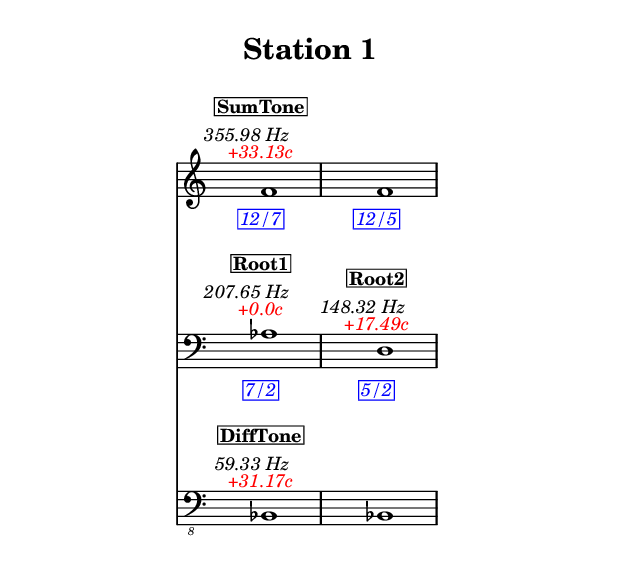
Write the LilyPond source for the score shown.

\version "2.20.0"
\language "english"

#(set-default-paper-size "a6" 'portrait)
#(set-global-staff-size 16)

\header {
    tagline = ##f
    title = \markup {
        \pad-around
            #3
            "Station 1"
        }
}

\layout {
    indent = #25
}

\paper {
    systems-per-page = 1
}

\score {
    \new Score
    <<
        \new Staff
        \with
        {
            \remove Time_signature_engraver
        }
        {
            \clef "treble"
            f'1
            - \tweak color #red
            ^ \markup {
                \halign
                    #0
                    \italic
                        {
                            +33.13c
                        }
                }
            ^ \markup {
                \halign
                    #1
                    \italic
                        {
                            355.98
                            Hz
                        }
                }
            ^ \markup {
                \pad-around
                    #1
                    \box
                        \vcenter
                            \halign
                                #0
                                \bold
                                    {
                                        SumTone
                                    }
                }
            - \tweak color #blue
            _ \markup {
                \pad-around
                    #1
                    \box
                        \halign
                            #0
                            \italic
                                {
                                    12/7
                                }
                }
            \override Score.NonMusicalPaperColumn.padding = #5
            \clef "treble"
            f'1
            - \tweak color #blue
            _ \markup {
                \pad-around
                    #1
                    \box
                        \halign
                            #0
                            \italic
                                {
                                    12/5
                                }
                }
        }
        \new Staff
        \with
        {
            \remove Time_signature_engraver
        }
        {
            \clef "bass"
            af1
            - \tweak color #red
            ^ \markup {
                \halign
                    #0
                    \italic
                        {
                            +0.0c
                        }
                }
            ^ \markup {
                \halign
                    #1
                    \italic
                        {
                            207.65
                            Hz
                        }
                }
            ^ \markup {
                \pad-around
                    #1
                    \box
                        \vcenter
                            \halign
                                #0
                                \bold
                                    {
                                        Root1
                                    }
                }
            - \tweak color #blue
            _ \markup {
                \pad-around
                    #1
                    \box
                        \halign
                            #0
                            \italic
                                {
                                    7/2
                                }
                }
            \clef "bass"
            d1
            - \tweak color #red
            ^ \markup {
                \halign
                    #0
                    \italic
                        {
                            +17.49c
                        }
                }
            ^ \markup {
                \halign
                    #1
                    \italic
                        {
                            148.32
                            Hz
                        }
                }
            ^ \markup {
                \pad-around
                    #1
                    \box
                        \vcenter
                            \halign
                                #0
                                \bold
                                    {
                                        Root2
                                    }
                }
            - \tweak color #blue
            _ \markup {
                \pad-around
                    #1
                    \box
                        \halign
                            #0
                            \italic
                                {
                                    5/2
                                }
                }
        }
        \new Staff
        \with
        {
            \remove Time_signature_engraver
        }
        {
            \clef "bass_8"
            bf,,1
            - \tweak color #red
            ^ \markup {
                \halign
                    #0
                    \italic
                        {
                            +31.17c
                        }
                }
            ^ \markup {
                \halign
                    #1
                    \italic
                        {
                            59.33
                            Hz
                        }
                }
            ^ \markup {
                \pad-around
                    #1
                    \box
                        \vcenter
                            \halign
                                #0
                                \bold
                                    {
                                        DiffTone
                                    }
                }
            \clef "bass_8"
            bf,,1
        }
    >>
}